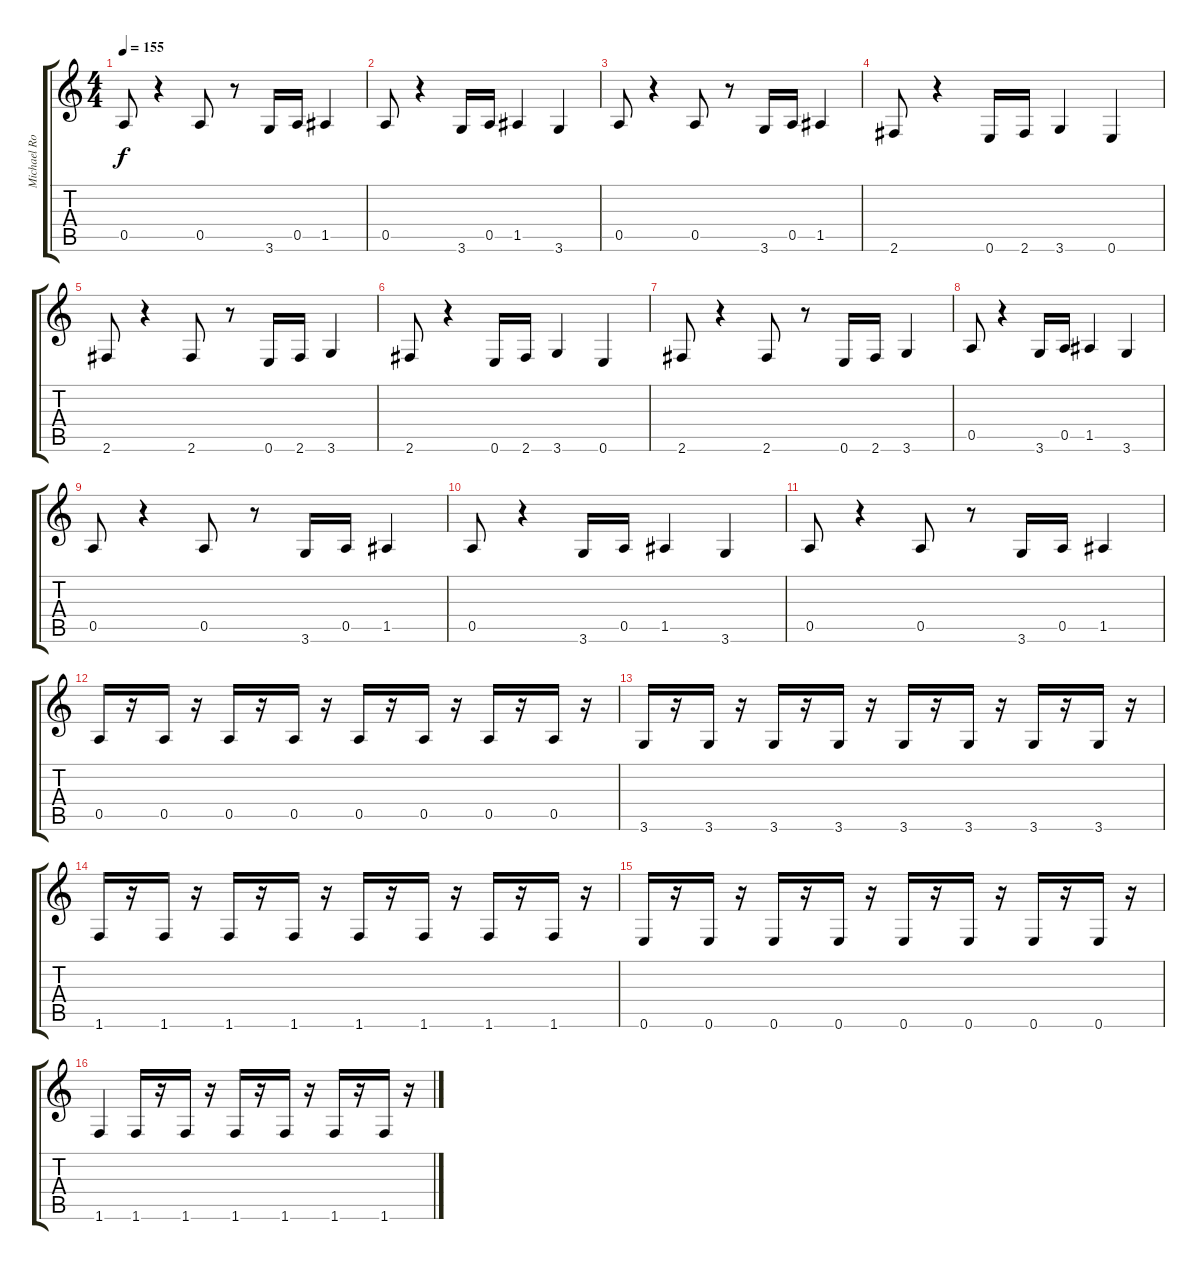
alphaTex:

\track ("Michael Romeo" "Michael Ro") {instrument distortionguitar}
\staff {score tabs}
\tuning (E4 B3 G3 D3 A2 E2) {hide}
\ts (4 4)
\tempo 155
\clef g2
\ks c
0.5.8{dy f} r.4 0.5.8 r.8 3.6.16 0.5.16 1.5.4 |
0.5.8 r.4 3.6.16 0.5.16 1.5.4 3.6.4 |
0.5.8 r.4 0.5.8 r.8 3.6.16 0.5.16 1.5.4 |
2.6.8 r.4 0.6.16 2.6.16 3.6.4 0.6.4 |
2.6.8 r.4 2.6.8 r.8 0.6.16 2.6.16 3.6.4 |
2.6.8 r.4 0.6.16 2.6.16 3.6.4 0.6.4 |
2.6.8 r.4 2.6.8 r.8 0.6.16 2.6.16 3.6.4 |
0.5.8 r.4 3.6.16 0.5.16 1.5.4 3.6.4 |
0.5.8 r.4 0.5.8 r.8 3.6.16 0.5.16 1.5.4 |
0.5.8 r.4 3.6.16 0.5.16 1.5.4 3.6.4 |
0.5.8 r.4 0.5.8 r.8 3.6.16 0.5.16 1.5.4 |
0.5.16 r.16 0.5.16 r.16 0.5.16 r.16 0.5.16 r.16 0.5.16 r.16 0.5.16 r.16 0.5.16 r.16 0.5.16 r.16 |
3.6.16 r.16 3.6.16 r.16 3.6.16 r.16 3.6.16 r.16 3.6.16 r.16 3.6.16 r.16 3.6.16 r.16 3.6.16 r.16 |
1.6.16 r.16 1.6.16 r.16 1.6.16 r.16 1.6.16 r.16 1.6.16 r.16 1.6.16 r.16 1.6.16 r.16 1.6.16 r.16 |
0.6.16 r.16 0.6.16 r.16 0.6.16 r.16 0.6.16 r.16 0.6.16 r.16 0.6.16 r.16 0.6.16 r.16 0.6.16 r.16 |
1.6.4 1.6.16 r.16 1.6.16 r.16 1.6.16 r.16 1.6.16 r.16 1.6.16 r.16 1.6.16 r.16
